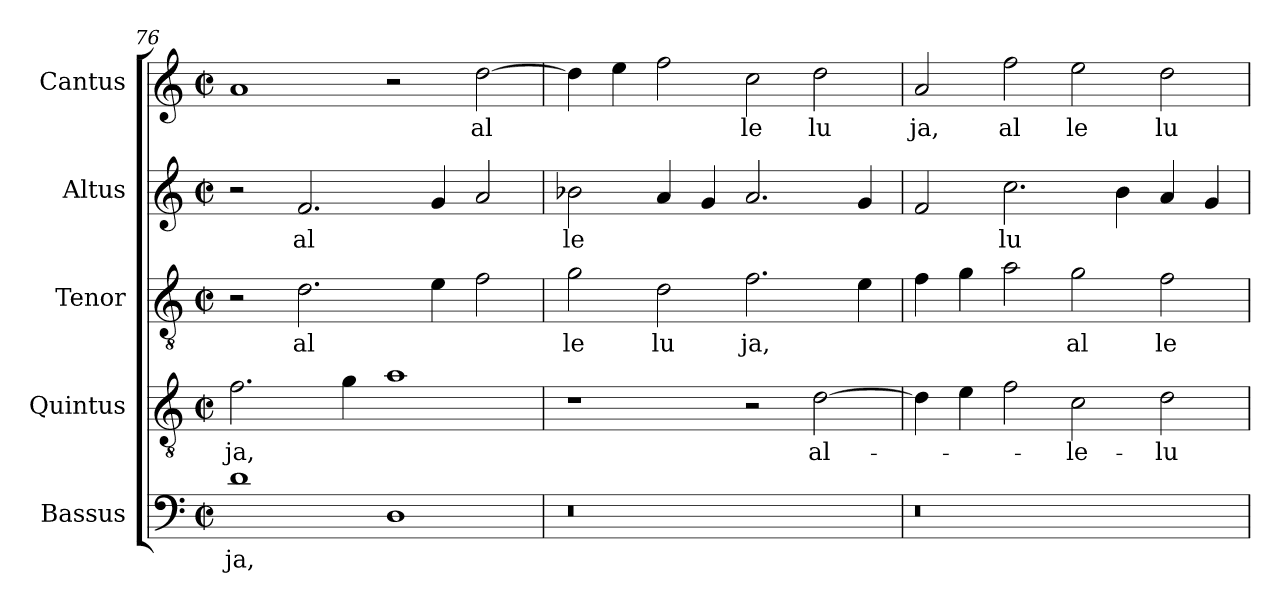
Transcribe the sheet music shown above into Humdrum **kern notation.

**kern	**text	**kern	**text	**kern	**text	**kern	**text	**kern	**text
*part5	*part5	*part4	*part4	*part3	*part3	*part2	*part2	*part1	*part1
*staff5	*staff5	*staff4	*staff4	*staff3	*staff3	*staff2	*staff2	*staff1	*staff1
*I"Bassus	*	*I"Quintus	*	*I"Tenor	*	*I"Altus	*	*I"Cantus	*
*clefF4	*	*clefGv2	*	*clefGv2	*	*clefG2	*	*clefG2	*
*	*	*	*	*	*	*k[]	*	*k[]	*
*	*	*	*	*	*	*C:	*	*C:	*
*M2/2	*	*M2/2	*	*M2/2	*	*M2/2	*	*M2/2	*
*met(c|)	*	*met(c|)	*	*met(c|)	*	*met(c|)	*	*met(c|)	*
=76	=76	=76	=76	=76	=76	=76	=76	=76	=76
!	!LO:LY:b:cj	!	!LO:LY:b:cj	!	!	!	!	!	!
1d	ja,	2.f\	-ja,	2r	.	2r	.	1a	.
!	!	!	!	!	!LO:LY:b:cj	!	!LO:LY:b:cj	!	!
.	.	.	.	2.d\	al	2.f/	al	.	.
.	.	4g\	.	.	.	.	.	.	.
1D	.	1a	.	.	.	.	.	2r	.
.	.	.	.	4e\	.	4g/	.	.	.
!	!	!	!	!	!	!	!	!	!LO:LY:b:cj
.	.	.	.	2f\	.	2a/	.	[>2dd\	al
=77	=77	=77	=77	=77	=77	=77	=77	=77	=77
!	!	!	!	!	!LO:LY:b:cj	!	!LO:LY:b:cj	!	!
0r	.	1r	.	2g\	le	2b-X\	le	4dd\]	.
.	.	.	.	.	.	.	.	4ee\	.
!	!	!	!	!	!LO:LY:b:cj	!	!	!	!
.	.	.	.	2d\	lu	4a/	.	2ff\	.
.	.	.	.	.	.	4g/	.	.	.
!	!	!	!	!	!LO:LY:b:cj	!	!	!	!LO:LY:b:cj
.	.	2r	.	2.f\	ja,	2.a/	.	2cc\	le
!	!	!	!LO:LY:b:cj	!	!	!	!	!	!LO:LY:b:cj
.	.	[>2d\	al-	.	.	.	.	2dd\	lu
.	.	.	.	4e\	.	4g/	.	.	.
=78	=78	=78	=78	=78	=78	=78	=78	=78	=78
!	!	!	!	!	!	!	!	!	!LO:LY:b:cj
0r	.	4d\]	.	4f\	.	2f/	.	2a/	ja,
.	.	4e\	.	4g\	.	.	.	.	.
!	!	!	!	!	!	!	!LO:LY:b:cj	!	!LO:LY:b:cj
.	.	2f\	.	2a\	.	2.cc\	lu	2ff\	al
!	!	!	!LO:LY:b:cj	!	!LO:LY:b:cj	!	!	!	!LO:LY:b:cj
.	.	2c\	-le-	2g\	al	.	.	2ee\	le
.	.	.	.	.	.	4b\	.	.	.
!	!	!	!LO:LY:b:cj	!	!LO:LY:b:cj	!	!	!	!LO:LY:b:cj
.	.	2d\	-lu-	2f\	le	4a/	.	2dd\	lu
.	.	.	.	.	.	4g/	.	.	.
=	=	=	=	=	=	=	=	=	=
*-	*-	*-	*-	*-	*-	*-	*-	*-	*-
